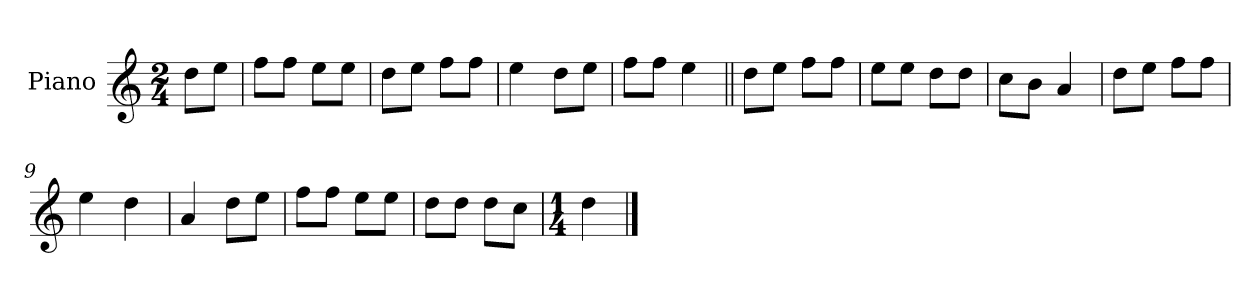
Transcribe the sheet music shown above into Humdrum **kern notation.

**kern
*part1
*staff1
*I"Piano
*I'Pno.
*clefG2
*k[]
*M2/4
=
8dd\L
8ee\J
=1
8ff\L
8ff\J
8ee\L
8ee\J
=2
8dd\L
8ee\J
8ff\L
8ff\J
=3
4ee\
8dd\L
8ee\J
=4
8ff\L
8ff\J
4ee\
=5||
8dd\L
8ee\J
8ff\L
8ff\J
=6
8ee\L
8ee\J
8dd\L
8dd\J
=7
8cc\L
8b\J
4a/
=8
8dd\L
8ee\J
8ff\L
8ff\J
=9
4ee\
4dd\
=10
4a/
8dd\L
8ee\J
=11
8ff\L
8ff\J
8ee\L
8ee\J
!!LO:LB:g=z
=12
8dd\L
8dd\J
8dd\L
8cc\J
=13
*M1/4
4dd\
==
*-
